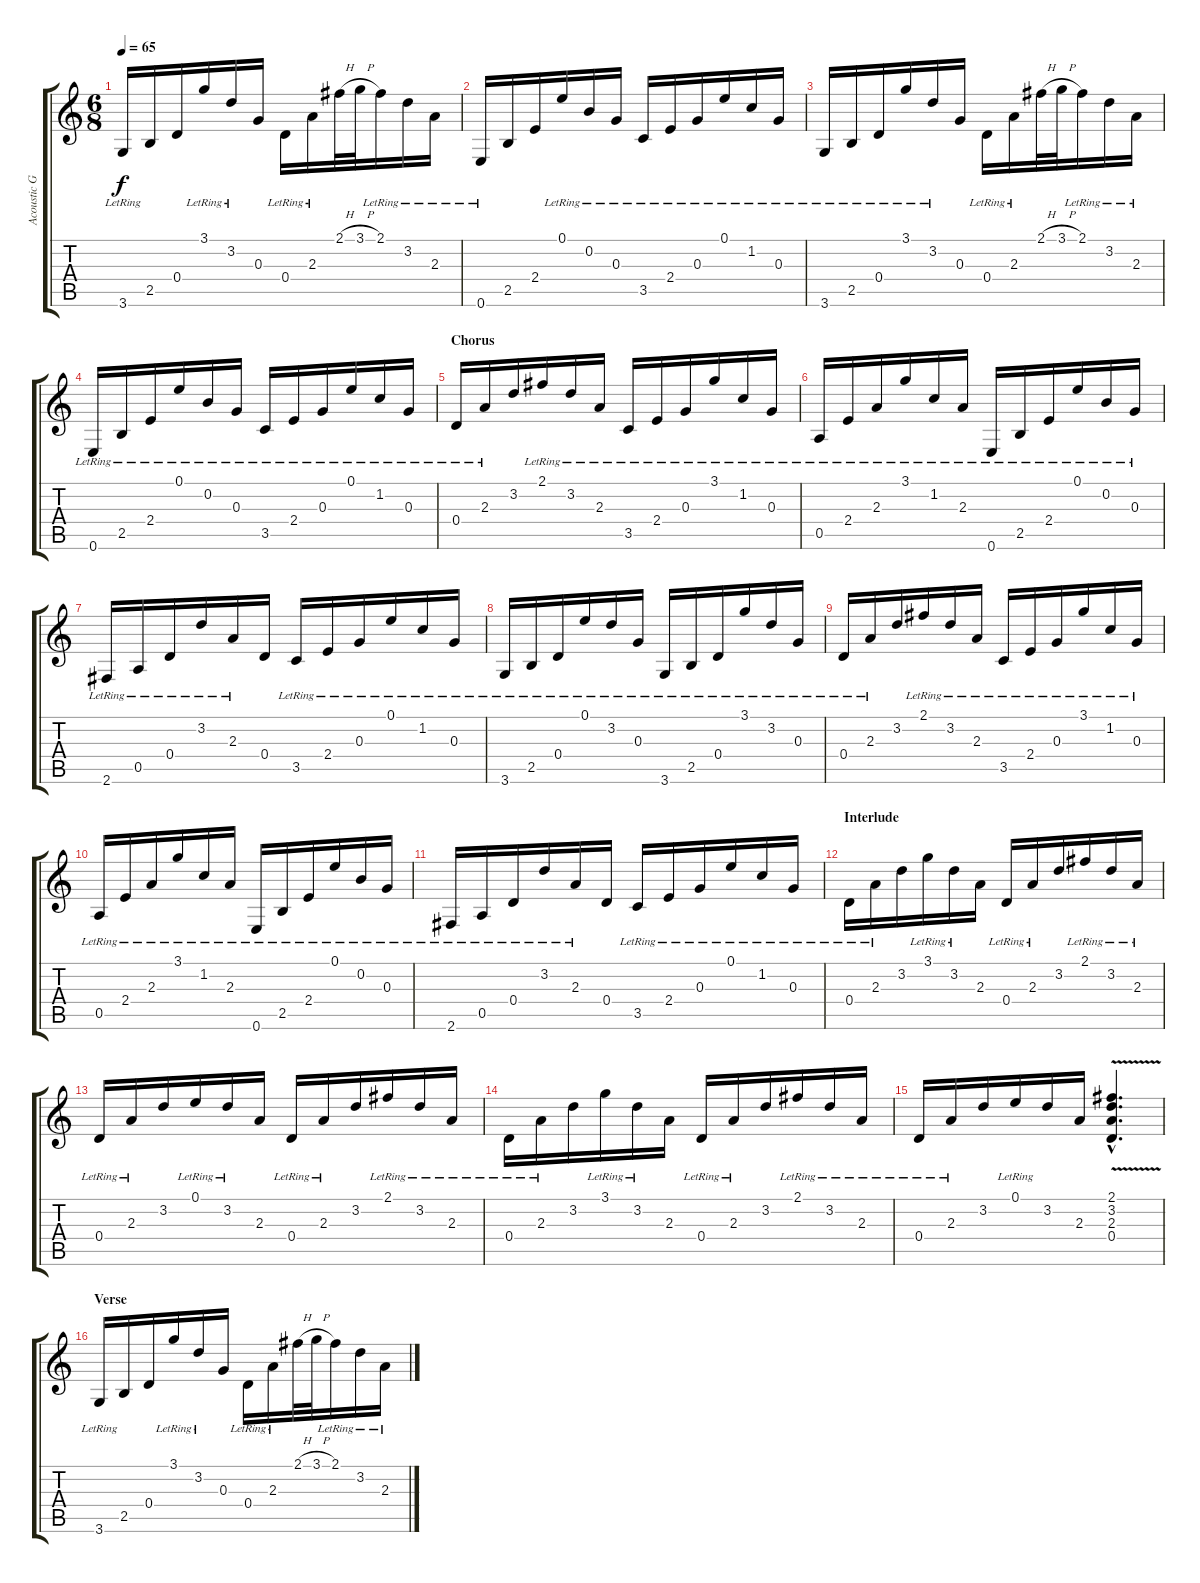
\track ("Acoustic Guitar (S.Rothery)" "Acoustic G") {instrument acousticguitarsteel}
\staff {score tabs}
\tuning (E4 B3 G3 D3 A2 E2) {hide}
\ts (6 8)
\tempo 65
\clef g2
\ks c
3.6{lr}.16{dy f} 2.5.16 0.4.16 3.1{lr}.16 3.2{lr}.16 0.3.16 0.4{lr}.16 2.3{lr}.16 2.1{h}.32 3.1{h}.32 2.1{lr}.16 3.2{lr}.16 2.3{lr}.16 |
0.6{lr}.16 2.5.16 2.4.16 0.1{lr}.16 0.2{lr}.16 0.3{lr}.16 3.5{lr}.16 2.4{lr}.16 0.3{lr}.16 0.1{lr}.16 1.2{lr}.16 0.3{lr}.16 |
3.6{lr}.16 2.5{lr}.16 0.4{lr}.16 3.1{lr}.16 3.2{lr}.16 0.3.16 0.4{lr}.16 2.3{lr}.16 2.1{h}.32 3.1{h}.32 2.1{lr}.16 3.2{lr}.16 2.3{lr}.16 |
0.6{lr}.16 2.5{lr}.16 2.4{lr}.16 0.1{lr}.16 0.2{lr}.16 0.3{lr}.16 3.5{lr}.16 2.4{lr}.16 0.3{lr}.16 0.1{lr}.16 1.2{lr}.16 0.3{lr}.16 |
\section ("" "Chorus")
0.4{lr}.16 2.3{lr}.16 3.2.16 2.1{lr}.16 3.2{lr}.16 2.3{lr}.16 3.5{lr}.16 2.4{lr}.16 0.3{lr}.16 3.1{lr}.16 1.2{lr}.16 0.3{lr}.16 |
0.5{lr}.16 2.4{lr}.16 2.3{lr}.16 3.1{lr}.16 1.2{lr}.16 2.3{lr}.16 0.6{lr}.16 2.5{lr}.16 2.4{lr}.16 0.1{lr}.16 0.2{lr}.16 0.3{lr}.16 |
2.6{lr}.16 0.5{lr}.16 0.4{lr}.16 3.2{lr}.16 2.3{lr}.16 0.4.16 3.5{lr}.16 2.4{lr}.16 0.3{lr}.16 0.1{lr}.16 1.2{lr}.16 0.3{lr}.16 |
3.6{lr}.16 2.5{lr}.16 0.4{lr}.16 0.1{lr}.16 3.2{lr}.16 0.3{lr}.16 3.6{lr}.16 2.5{lr}.16 0.4{lr}.16 3.1{lr}.16 3.2{lr}.16 0.3{lr}.16 |
0.4{lr}.16 2.3{lr}.16 3.2.16 2.1{lr}.16 3.2{lr}.16 2.3{lr}.16 3.5{lr}.16 2.4{lr}.16 0.3{lr}.16 3.1{lr}.16 1.2{lr}.16 0.3{lr}.16 |
0.5{lr}.16 2.4{lr}.16 2.3{lr}.16 3.1{lr}.16 1.2{lr}.16 2.3{lr}.16 0.6{lr}.16 2.5{lr}.16 2.4{lr}.16 0.1{lr}.16 0.2{lr}.16 0.3{lr}.16 |
2.6{lr}.16 0.5{lr}.16 0.4{lr}.16 3.2{lr}.16 2.3{lr}.16 0.4.16 3.5{lr}.16 2.4{lr}.16 0.3{lr}.16 0.1{lr}.16 1.2{lr}.16 0.3{lr}.16 |
\section ("" "Interlude")
0.4{lr}.16 2.3{lr}.16 3.2.16 3.1{lr}.16 3.2{lr}.16 2.3.16 0.4{lr}.16 2.3{lr}.16 3.2.16 2.1{lr}.16 3.2{lr}.16 2.3{lr}.16 |
0.4{lr}.16 2.3{lr}.16 3.2.16 0.1{lr}.16 3.2{lr}.16 2.3.16 0.4{lr}.16 2.3{lr}.16 3.2.16 2.1{lr}.16 3.2{lr}.16 2.3{lr}.16 |
0.4{lr}.16 2.3{lr}.16 3.2.16 3.1{lr}.16 3.2{lr}.16 2.3.16 0.4{lr}.16 2.3{lr}.16 3.2.16 2.1{lr}.16 3.2{lr}.16 2.3{lr}.16 |
0.4{lr}.16 2.3{lr}.16 3.2.16 0.1{lr}.16 3.2.16 2.3.16 (2.1{v hac} 3.2{v hac} 2.3{hac} 0.4{hac}).4{d} |
\section ("" "Verse")
3.6{lr}.16 2.5.16 0.4.16 3.1{lr}.16 3.2{lr}.16 0.3.16 0.4{lr}.16 2.3{lr}.16 2.1{h}.32 3.1{h}.32 2.1{lr}.16 3.2{lr}.16 2.3{lr}.16
